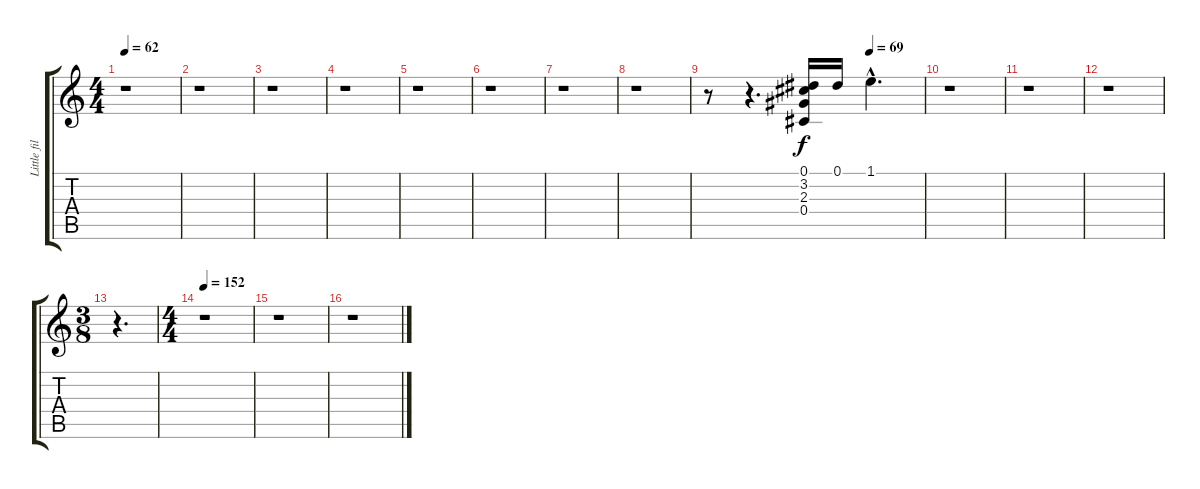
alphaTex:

\track ("Little fill" "Little fil") {instrument electricguitarjazz}
\staff {score tabs}
\tuning (Eb4 Bb3 Gb3 Db3 Ab2 Eb2) {hide}
\ts (4 4)
\tempo 62
\clef g2
\ks c
r.1{dy f instrument electricguitarjazz} |
r.1 |
r.1 |
r.1 |
r.1 |
r.1 |
r.1 |
r.1 |
\tempo (69 0.75)
r.8 r.4{d} (0.1 3.2 2.3 0.4).16 0.1.16 1.1{hac}.4{d} |
r.1 |
r.1 |
r.1 |
\ts (3 8)
r.4{d} |
\ts (4 4)
\tempo 152
r.1 |
r.1 |
r.1
